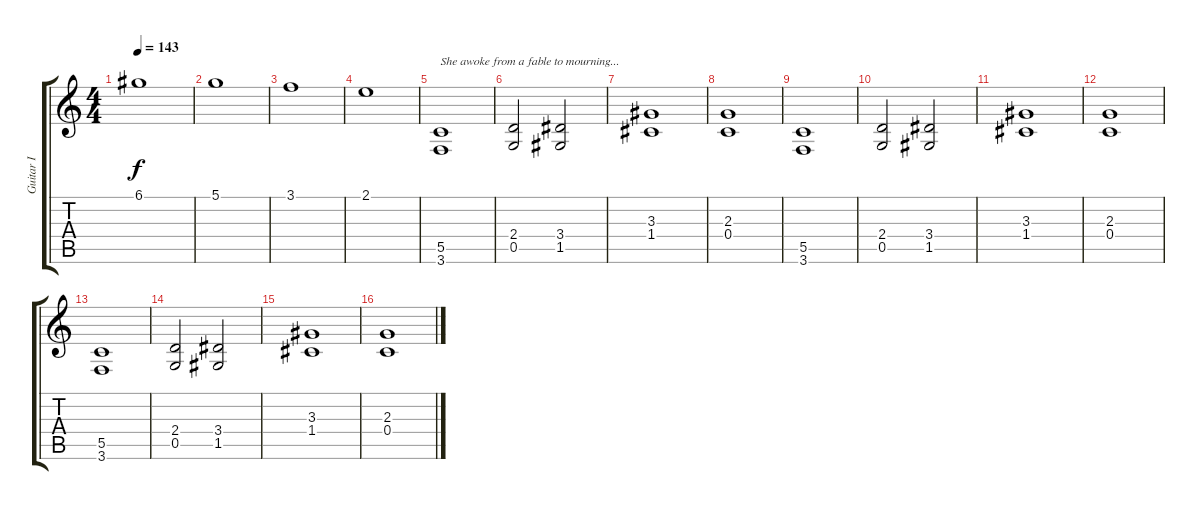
\track ("Guitar I" "Guitar I") {instrument distortionguitar}
\staff {score tabs}
\tuning (D4 A3 F3 C3 G2 D2) {hide}
\ts (4 4)
\tempo 143
\clef g2
\ks c
6.1.1{dy f} |
5.1.1 |
3.1.1 |
2.1.1 |
(5.5 3.6).1{txt "She awoke from a fable to mourning..."} |
(2.4 0.5).2 (3.4 1.5).2 |
(3.3 1.4).1 |
(2.3 0.4).1 |
(5.5 3.6).1 |
(2.4 0.5).2 (3.4 1.5).2 |
(3.3 1.4).1 |
(2.3 0.4).1 |
(5.5 3.6).1 |
(2.4 0.5).2 (3.4 1.5).2 |
(3.3 1.4).1 |
(2.3 0.4).1
